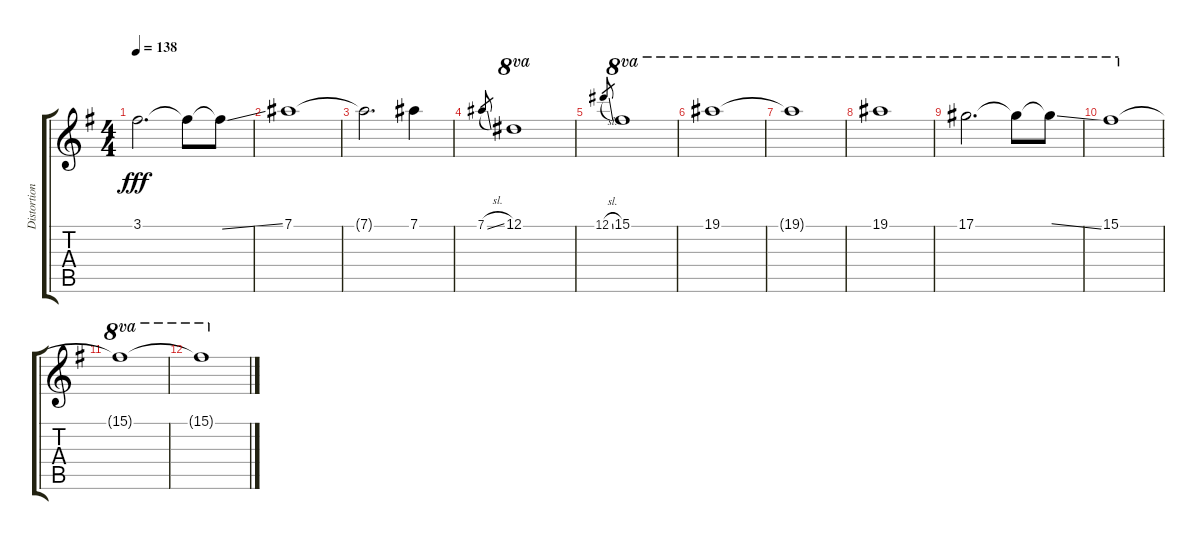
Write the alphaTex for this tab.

\track ("Distortion Guitar 3" "Distortion") {instrument distortionguitar}
\staff {score tabs}
\tuning (Eb4 Bb3 Gb3 Db3 Ab2 Eb2) {hide}
\ts (4 4)
\tempo 138
\clef g2
\ks g
3.1.2{d dy fff} 3.1{t}.8 3.1{ss t}.8 |
7.1.1 |
7.1{t}.2{d} 7.1.4 |
7.1{sl}.8{gr} 12.1.1{ot 8va} |
12.1{sl}.8{gr} 15.1.1{ot 8va} |
19.1.1{ot 8va} |
19.1{t}.1{ot 8va} |
19.1.1{ot 8va} |
17.1.2{d ot 8va} 17.1{t}.8{ot 8va} 17.1{ss t}.8{ot 8va} |
15.1.1{ot 8va} |
15.1{t}.1{ot 8va} |
15.1{t}.1{ot 8va}
